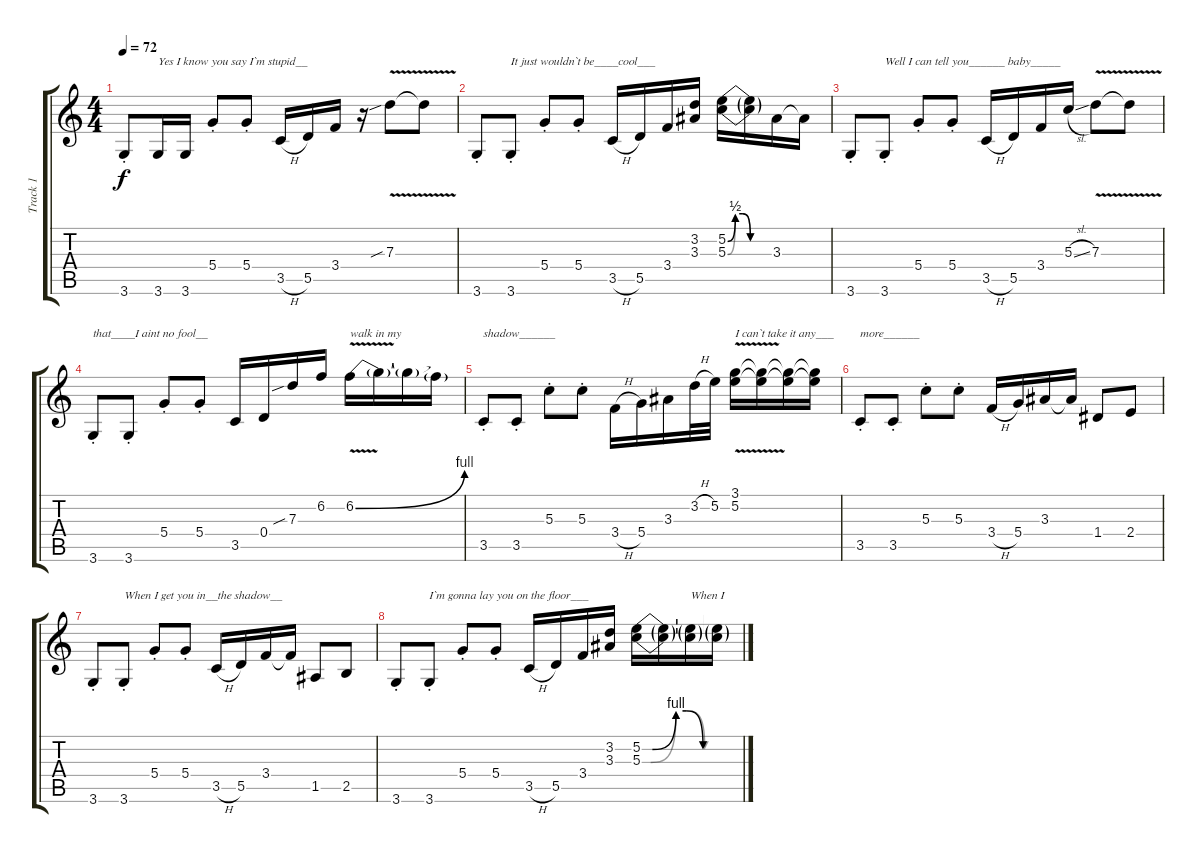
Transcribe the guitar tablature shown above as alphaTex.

\track ("Track 1" "Track 1") {instrument overdrivenguitar}
\staff {score tabs}
\tuning (E4 B3 G3 D3 A2 E2) {hide}
\ts (4 4)
\tempo 72
\clef g2
\ks c
3.6{st}.8{dy f} 3.6.16{txt "Yes I know you say I`m stupid__"} 3.6.16 5.4{st}.8 5.4{st}.8 3.5{h}.16 5.5.16 3.4.16 r.16 7.3{v sib}.8 7.3{v t}.8 |
3.6{st}.8 3.6{st}.8{txt "It just wouldn`t be____cool___"} 5.4{st}.8 5.4{st}.8 3.5{h}.16 5.5.16 3.4.16 (3.2 3.3).16 (5.2{be (custom 0 0 10 2 20 2 30 0 60 0)} 5.3{be (custom 0 0 10 2 20 2 30 0 60 0)}).16 (5.2{t} 5.3{t}).16 3.3.16 3.3{t}.16 |
3.6{st}.8 3.6{st}.8{txt "Well I can tell you______ baby_____"} 5.4{st}.8 5.4{st}.8 3.5{h}.16 5.5.16 3.4.16 5.3{sl}.16 7.3{v}.8 7.3{v t}.8 |
3.6{st}.8{txt "that____I aint no fool__"} 3.6{st}.8 5.4{st}.8 5.4{st}.8 3.5.16 0.4.16 7.3{sib}.16 6.2.16 6.2{be (bend 0 0 60 4) v}.16{txt "walk in my"} 6.2{t}.16 6.2{t}.16 6.2{t}.16 |
3.5{st}.8{txt "shadow______"} 3.5{st}.8 5.3{st}.8 5.3{st}.8 3.4{h}.16 5.4.16 3.3.16 3.2{h}.32 5.2.32 (3.1{v} 5.2{v}).16{txt "I can`t take it any___"} (3.1{t} 5.2{t}).16 (3.1{t} 5.2{t}).16 (3.1{t} 5.2{t}).16 |
3.5{st}.8{txt "more______"} 3.5{st}.8 5.3{st}.8 5.3{st}.8 3.4{h}.16 5.4.16 3.3.16 3.3{t}.16 1.4.8 2.4.8 |
3.6{st}.8 3.6{st}.8{txt "When I get you in__the shadow__"} 5.4{st}.8 5.4{st}.8 3.5{h}.16 5.5.16 3.4.16 3.4{t}.16 1.5.8 2.5.8 |
3.6{st}.8 3.6{st}.8{txt "I`m gonna lay you on the floor___"} 5.4{st}.8 5.4{st}.8 3.5{h}.16 5.5.16 3.4.16 (3.2 3.3).16 (5.2{be (custom 0 0 6 0 20 4 26 4 36 0 60 0)} 5.3{be (custom 0 0 5 0 20 4 26 4 37 0 60 0)}).16 (5.2{t} 5.3{t}).16 (5.2{t} 5.3{t}).16{txt "When I"} (5.2{t} 5.3{t}).16
